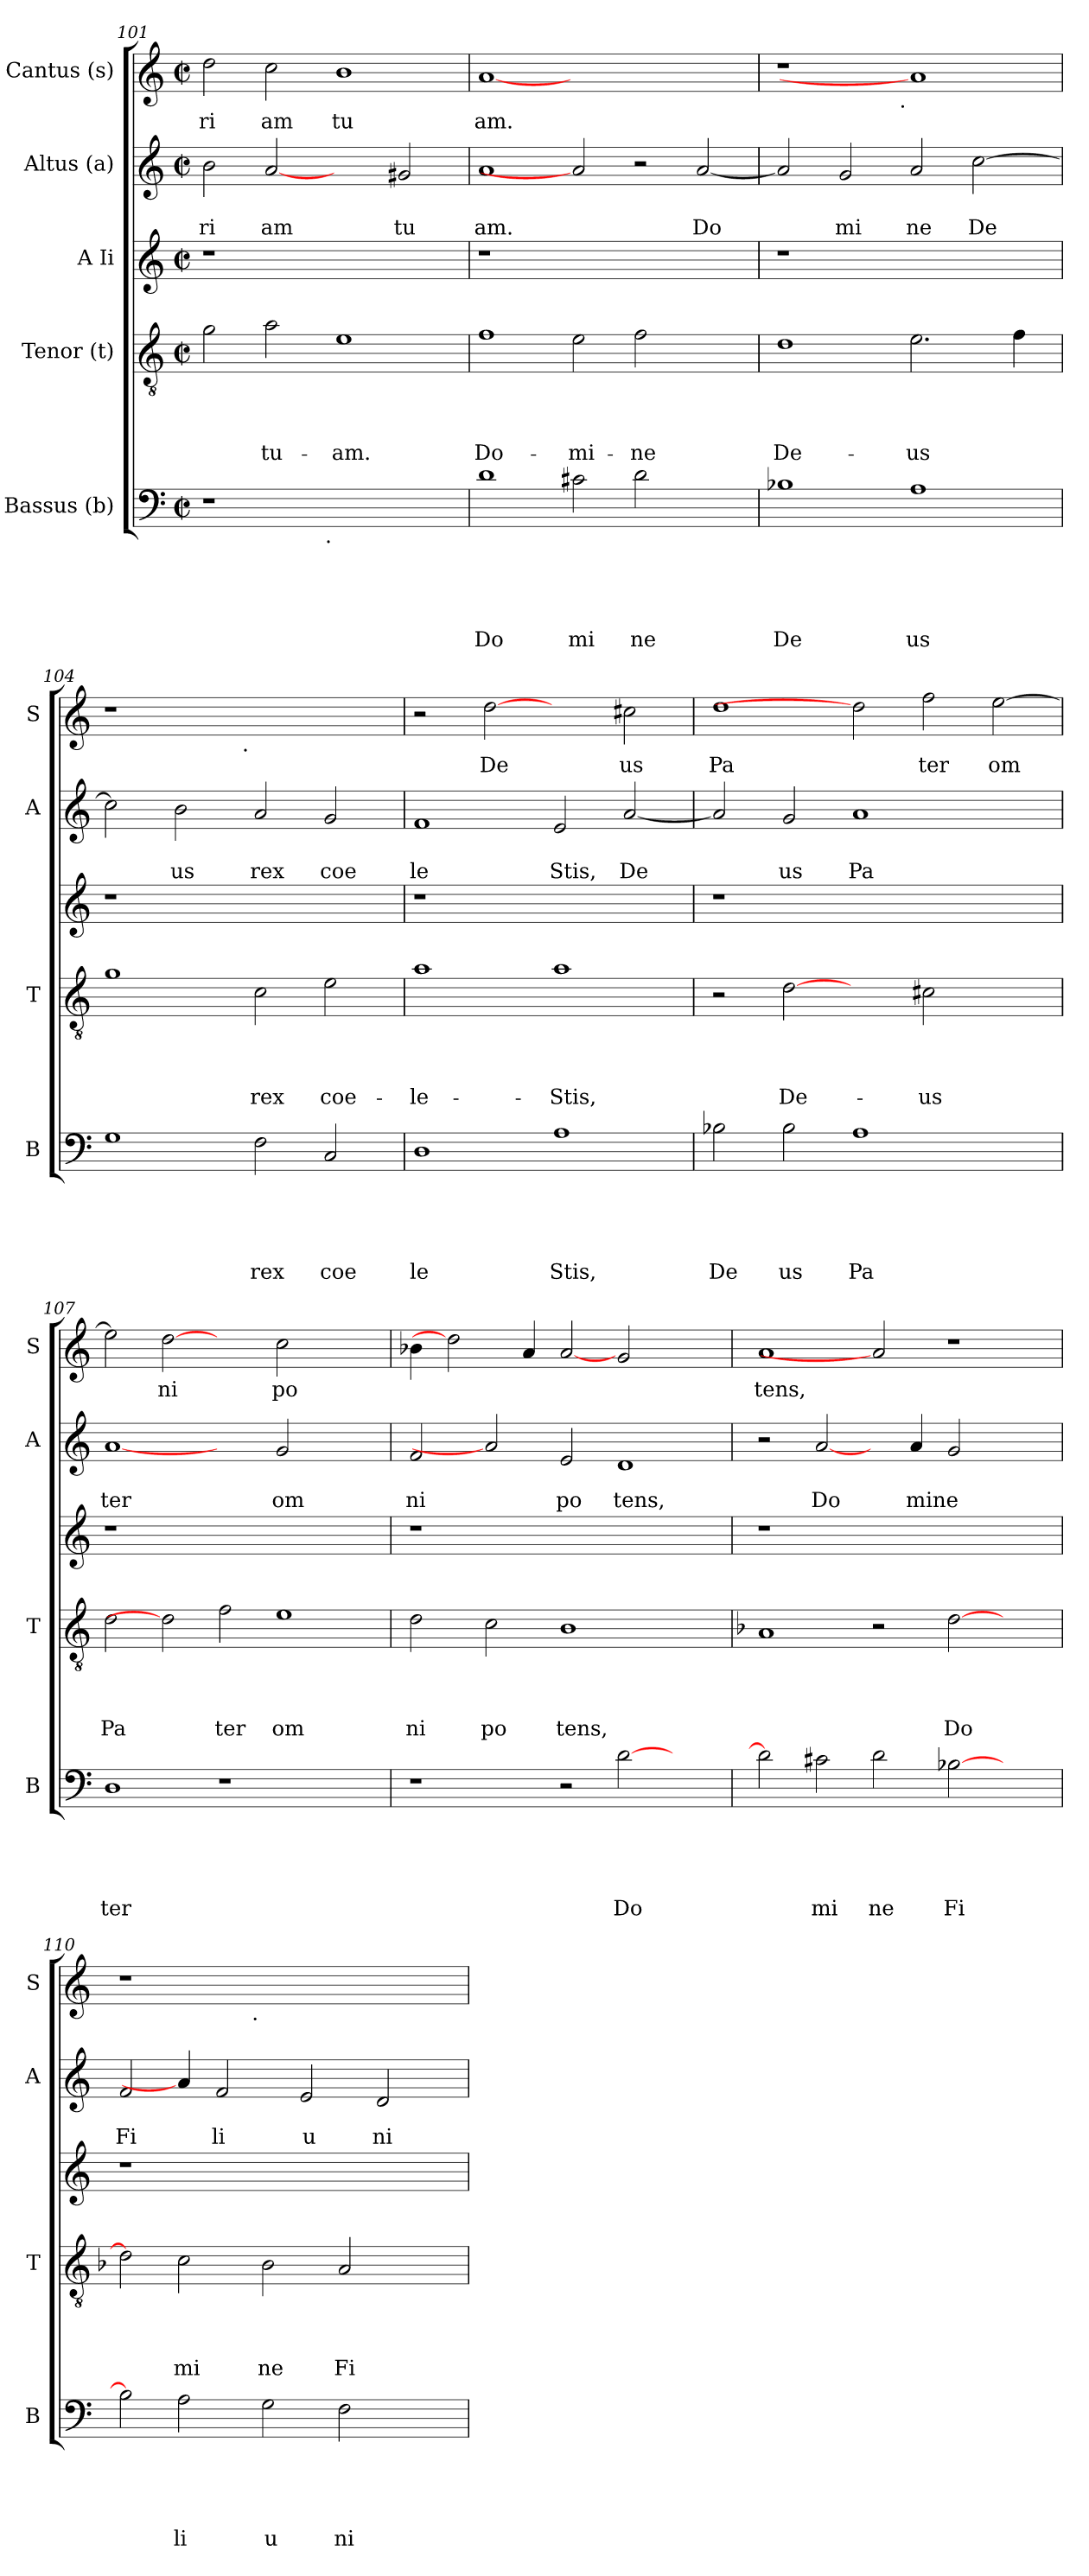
**kern	**text	**text	**text	**text	**text	**kern	**text	**text	**text	**text	**kern	**kern	**text	**text	**kern	**text
*part5	*part5	*part5	*part5	*part5	*part5	*part4	*part4	*part4	*part4	*part4	*part3	*part2	*part2	*part2	*part1	*part1
*staff5	*staff5	*staff5	*staff5	*staff5	*staff5	*staff4	*staff4	*staff4	*staff4	*staff4	*staff3	*staff2	*staff2	*staff2	*staff1	*staff1
*I"Bassus (b)	*	*	*	*	*	*I"Tenor (t)	*	*	*	*	*I"A Ii	*I"Altus (a)	*	*	*I"Cantus (s)	*
*I'B	*	*	*	*	*	*I'T	*	*	*	*	*	*I'A	*	*	*I'S	*
!!LO:LB:g=z
*clefF4	*	*	*	*	*	*clefGv2	*	*	*	*	*clefG2	*clefG2	*	*	*clefG2	*
*k[]	*	*	*	*	*	*k[]	*	*	*	*	*k[]	*k[]	*	*	*k[]	*
*C:	*	*	*	*	*	*C:	*	*	*	*	*C:	*C:	*	*	*C:	*
*M2/2	*	*	*	*	*	*M2/2	*	*	*	*	*M2/2	*M2/2	*	*	*M2/2	*
*met(c|)	*	*	*	*	*	*met(c|)	*	*	*	*	*met(c|)	*met(c|)	*	*	*met(c|)	*
=101	=101	=101	=101	=101	=101	=101	=101	=101	=101	=101	=101	=101	=101	=101	=101	=101
!	!	!	!	!	!	!	!	!	!	!	!	!	!	!LO:LY:b	!	!LO:LY:b
*^	*	*	*	*	*	*	*	*	*	*	*	*	*	*	*	*
1r	2ryy	.	.	.	.	.	2g\	.	.	.	.	1r	2b\	.	-ri	2dd\	-ri
!	!	!	!	!	!	!	!	!	!	!	!LO:LY:b	!	!	!	!LO:LY:b	!	!LO:LY:b
.	4...ryy	.	.	.	.	.	2a\	.	.	.	tu-	.	[2a	.	am	2cc\	am
!	!LO:TX:b:t=.	!	!	!	!	!	!	!	!	!	!	!	!	!	!	!	!
.	1ryy	.	.	.	.	.	.	.	.	.	.	.	.	.	.	.	.
!	!	!	!	!	!	!	!	!	!	!	!LO:LY:b	!	!	!	!	!	!LO:LY:b
1ryy	.	.	.	.	.	.	1e	.	.	.	-am.	1ryy	2ryy	.	.	1b	tu
!	!	!	!	!	!	!	!	!	!	!	!	!	!	!	!LO:LY:b	!	!
.	.	.	.	.	.	.	.	.	.	.	.	.	2g#/	.	tu	.	.
.	32ryy	.	.	.	.	.	.	.	.	.	.	.	.	.	.	.	.
=102	=102	=102	=102	=102	=102	=102	=102	=102	=102	=102	=102	=102	=102	=102	=102	=102	=102
!	!	!	!	!	!	!LO:LY:b	!	!	!	!	!LO:LY:b	!	!	!	!LO:LY:b	!	!LO:LY:b
*v	*v	*	*	*	*	*	*	*	*	*	*	*	*	*	*	*	*
1d	.	.	.	.	Do	1f	.	.	.	Do-	1r	1a	.	am.	[1a	am.
!	!	!	!	!	!LO:LY:b	!	!	!	!	!LO:LY:b	!	!	!	!	!	!
2c#X\	.	.	.	.	mi	2e\	.	.	.	-mi-	1.ryy	2a]	.	.	1.ryy	.
!	!	!	!	!	!LO:LY:b	!	!	!	!	!LO:LY:b	!	!	!	!	!	!
2d\	.	.	.	.	ne	2f\	.	.	.	-ne	.	2r	.	.	.	.
!	!	!	!	!	!	!	!	!	!	!	!	!	!	!LO:LY:b	!	!
2ryy	.	.	.	.	.	2ryy	.	.	.	.	.	[<2a/	.	Do	.	.
=103	=103	=103	=103	=103	=103	=103	=103	=103	=103	=103	=103	=103	=103	=103	=103	=103
!	!	!	!	!	!LO:LY:b	!	!	!	!	!LO:LY:b	!	!	!	!	!	!
*	*	*	*	*	*	*	*	*	*	*	*	*	*	*	*^	*
1B-X	.	.	.	.	De	1d	.	.	.	De-	1r	2a/]	.	.	1r	2ryy	.
!	!	!	!	!	!	!	!	!	!	!	!	!	!	!LO:LY:b	!	!	!
.	.	.	.	.	.	.	.	.	.	.	.	2g/	.	mi	.	4...ryy	.
!	!	!	!	!	!	!	!	!	!	!	!	!	!	!	!	!LO:TX:b:t=.	!
.	.	.	.	.	.	.	.	.	.	.	.	.	.	.	.	1ryy	.
!	!	!	!	!	!LO:LY:b	!	!	!	!	!LO:LY:b	!	!	!	!LO:LY:b	!	!	!
1A	.	.	.	.	us	2.e\	.	.	.	-us	1ryy	2a/	.	ne	1a]	.	.
!	!	!	!	!	!	!	!	!	!	!	!	!	!	!LO:LY:b	!	!	!
.	.	.	.	.	.	.	.	.	.	.	.	[>2cc\	.	De	.	.	.
.	.	.	.	.	.	4f\	.	.	.	.	.	.	.	.	.	.	.
.	.	.	.	.	.	.	.	.	.	.	.	.	.	.	.	32ryy	.
=104	=104	=104	=104	=104	=104	=104	=104	=104	=104	=104	=104	=104	=104	=104	=104	=104	=104
1G	.	.	.	.	.	1g	.	.	.	.	1r	2cc\]	.	.	1r	2ryy	.
!	!	!	!	!	!	!	!	!	!	!	!	!	!	!LO:LY:b	!	!	!
.	.	.	.	.	.	.	.	.	.	.	.	2b\	.	us	.	4...ryy	.
!	!	!	!	!	!	!	!	!	!	!	!	!	!	!	!	!LO:TX:b:t=.	!
.	.	.	.	.	.	.	.	.	.	.	.	.	.	.	.	1ryy	.
!	!	!	!	!	!LO:LY:b	!	!	!	!	!LO:LY:b	!	!	!	!LO:LY:b	!	!	!
2F\	.	.	.	.	rex	2c\	.	.	.	rex	1ryy	2a/	.	rex	1ryy	.	.
!	!	!	!	!	!LO:LY:b	!	!	!	!	!LO:LY:b	!	!	!	!LO:LY:b	!	!	!
2C/	.	.	.	.	coe	2e\	.	.	.	coe-	.	2g/	.	coe	.	.	.
.	.	.	.	.	.	.	.	.	.	.	.	.	.	.	.	32ryy	.
=105	=105	=105	=105	=105	=105	=105	=105	=105	=105	=105	=105	=105	=105	=105	=105	=105	=105
!	!	!	!	!	!LO:LY:b	!	!	!	!	!LO:LY:b	!	!	!	!LO:LY:b	!	!	!
*	*	*	*	*	*	*	*	*	*	*	*	*	*	*	*v	*v	*
1D	.	.	.	.	le	1a	.	.	.	-le-	1r	1f	.	le	2r	.
!	!	!	!	!	!	!	!	!	!	!	!	!	!	!	!	!LO:LY:b
.	.	.	.	.	.	.	.	.	.	.	.	.	.	.	[2dd	De
!	!	!	!	!	!LO:LY:b	!	!	!	!	!LO:LY:b	!	!	!	!LO:LY:b	!	!
1A	.	.	.	.	Stis,	1a	.	.	.	-Stis,	1ryy	2e/	.	Stis,	2ryy	.
!	!	!	!	!	!	!	!	!	!	!	!	!	!	!LO:LY:b	!	!LO:LY:b
.	.	.	.	.	.	.	.	.	.	.	.	[<2a/	.	De	2cc#\	us
=106	=106	=106	=106	=106	=106	=106	=106	=106	=106	=106	=106	=106	=106	=106	=106	=106
!	!	!	!	!	!LO:LY:b	!	!	!	!	!	!	!	!	!	!	!LO:LY:b
2B-\	.	.	.	.	De	2r	.	.	.	.	1r	2a/]	.	.	1dd	Pa
!	!	!	!	!	!LO:LY:b	!	!	!	!	!LO:LY:b	!	!	!	!LO:LY:b	!	!
2B-\	.	.	.	.	us	[2d	.	.	.	De-	.	2g/	.	us	.	.
!	!	!	!	!	!LO:LY:b	!	!	!	!	!	!	!	!	!LO:LY:b	!	!
1A	.	.	.	.	Pa	2ryy	.	.	.	.	1.ryy	1a	.	Pa	2dd]	.
!	!	!	!	!	!	!	!	!	!	!LO:LY:b	!	!	!	!	!	!LO:LY:b
.	.	.	.	.	.	2c#X\	.	.	.	-us	.	.	.	.	2ff\	ter
!	!	!	!	!	!	!	!	!	!	!	!	!	!	!	!	!LO:LY:b
2ryy	.	.	.	.	.	2ryy	.	.	.	.	.	2ryy	.	.	[>2ee\	om
!!LO:PB:g=z
=107	=107	=107	=107	=107	=107	=107	=107	=107	=107	=107	=107	=107	=107	=107	=107	=107
!	!	!	!	!	!LO:LY:b	!	!	!	!	!LO:LY:b	!	!	!	!LO:LY:b	!	!
1D	.	.	.	.	ter	2d\	.	.	.	Pa	1r	[1a	.	ter	2ee\]	.
!	!	!	!	!	!	!	!	!	!	!	!	!	!	!	!	!LO:LY:b
.	.	.	.	.	.	2d]	.	.	.	.	.	.	.	.	[2dd	ni
!	!	!	!	!	!	!	!	!	!	!LO:LY:b	!	!	!	!	!	!
1r	.	.	.	.	.	2f\	.	.	.	ter	1.ryy	2ryy	.	.	2ryy	.
!	!	!	!	!	!	!	!	!	!	!LO:LY:b	!	!	!	!LO:LY:b	!	!LO:LY:b
.	.	.	.	.	.	1e	.	.	.	om	.	2g/	.	om	2cc\	po
2ryy	.	.	.	.	.	.	.	.	.	.	.	2ryy	.	.	2ryy	.
=108	=108	=108	=108	=108	=108	=108	=108	=108	=108	=108	=108	=108	=108	=108	=108	=108
!	!	!	!	!	!	!	!	!	!	!LO:LY:b	!	!	!	!LO:LY:b	!	!
1r	.	.	.	.	.	2d\	.	.	.	ni	1r	2f/	.	ni	4b-\	.
.	.	.	.	.	.	.	.	.	.	.	.	.	.	.	2dd]	.
!	!	!	!	!	!	!	!	!	!	!LO:LY:b	!	!	!	!	!	!
.	.	.	.	.	.	2c\	.	.	.	po	.	2a]	.	.	.	.
.	.	.	.	.	.	.	.	.	.	.	.	.	.	.	4a/	.
!	!	!	!	!	!	!	!	!	!	!LO:LY:b	!	!	!	!LO:LY:b	!	!
2r	.	.	.	.	.	1B	.	.	.	tens,	1.ryy	2e/	.	po	[2a	.
!	!	!	!	!	!LO:LY:b	!	!	!	!	!	!	!	!	!LO:LY:b	!	!
[>2d\	.	.	.	.	Do	.	.	.	.	.	.	1d	.	tens,	2g/	.
2ryy	.	.	.	.	.	2ryy	.	.	.	.	.	.	.	.	2ryy	.
=109	=109	=109	=109	=109	=109	=109	=109	=109	=109	=109	=109	=109	=109	=109	=109	=109
*	*	*	*	*	*	*k[b-]	*	*	*	*	*	*	*	*	*	*
*	*	*	*	*	*	*F:	*	*	*	*	*	*	*	*	*	*
!	!	!	!	!	!	!	!	!	!	!	!	!	!	!	!	!LO:LY:b
2d\]	.	.	.	.	.	1A	.	.	.	.	1r	2r	.	.	1a	tens,
!	!	!	!	!	!LO:LY:b	!	!	!	!	!	!	!	!	!LO:LY:b	!	!
2c#X\	.	.	.	.	mi	.	.	.	.	.	.	[2a/	.	Do	.	.
!	!	!	!	!	!LO:LY:b	!	!	!	!	!	!	!	!	!	!	!
2d\	.	.	.	.	ne	2r	.	.	.	.	1.ryy	4ryy	.	.	2a]	.
!	!	!	!	!	!	!	!	!	!	!	!	!	!	!LO:LY:b	!	!
.	.	.	.	.	.	.	.	.	.	.	.	4a/	.	mine	.	.
!	!	!	!	!	!LO:LY:b	!	!	!	!	!LO:LY:b	!	!	!	!	!	!
[>2B-X\	.	.	.	.	Fi	[>2d\	.	.	.	Do	.	2g/	.	.	1r	.
2ryy	.	.	.	.	.	2ryy	.	.	.	.	.	2ryy	.	.	.	.
=110	=110	=110	=110	=110	=110	=110	=110	=110	=110	=110	=110	=110	=110	=110	=110	=110
!	!	!	!	!	!	!	!	!	!	!	!	!	!	!LO:LY:b	!	!
*	*	*	*	*	*	*	*	*	*	*	*	*	*	*	*^	*
2B-\]	.	.	.	.	.	2d\]	.	.	.	.	1r	2f/	.	Fi	1r	2ryy	.
!	!	!	!	!	!LO:LY:b	!	!	!	!	!LO:LY:b	!	!	!	!	!	!	!
2A\	.	.	.	.	li	2c\	.	.	.	mi	.	4a/]	.	.	.	4...ryy	.
!	!	!	!	!	!	!	!	!	!	!	!	!	!	!LO:LY:b	!	!	!
.	.	.	.	.	.	.	.	.	.	.	.	2f/	.	li	.	.	.
!	!	!	!	!	!	!	!	!	!	!	!	!	!	!	!	!LO:TX:b:t=.	!
.	.	.	.	.	.	.	.	.	.	.	.	.	.	.	.	1ryy	.
!	!	!	!	!	!LO:LY:b	!	!	!	!	!LO:LY:b	!	!	!	!	!	!	!
2G\	.	.	.	.	u	2B-\	.	.	.	ne	1ryy	.	.	.	1ryy	.	.
!	!	!	!	!	!	!	!	!	!	!	!	!	!	!LO:LY:b	!	!	!
.	.	.	.	.	.	.	.	.	.	.	.	2e/	.	u	.	.	.
!	!	!	!	!	!LO:LY:b	!	!	!	!	!LO:LY:b	!	!	!	!	!	!	!
2F\	.	.	.	.	ni	2A/	.	.	.	Fi	.	.	.	.	.	.	.
!	!	!	!	!	!	!	!	!	!	!	!	!	!	!LO:LY:b	!	!	!
.	.	.	.	.	.	.	.	.	.	.	.	2d/	.	ni	.	.	.
.	.	.	.	.	.	.	.	.	.	.	.	.	.	.	.	4ryy	.
4ryy	.	.	.	.	.	4ryy	.	.	.	.	4ryy	.	.	.	4ryy	.	.
.	.	.	.	.	.	.	.	.	.	.	.	.	.	.	.	32ryy	.
*	*	*	*	*	*	*	*	*	*	*	*	*	*	*	*v	*v	*
=	=	=	=	=	=	=	=	=	=	=	=	=	=	=	=	=
*-	*-	*-	*-	*-	*-	*-	*-	*-	*-	*-	*-	*-	*-	*-	*-	*-
